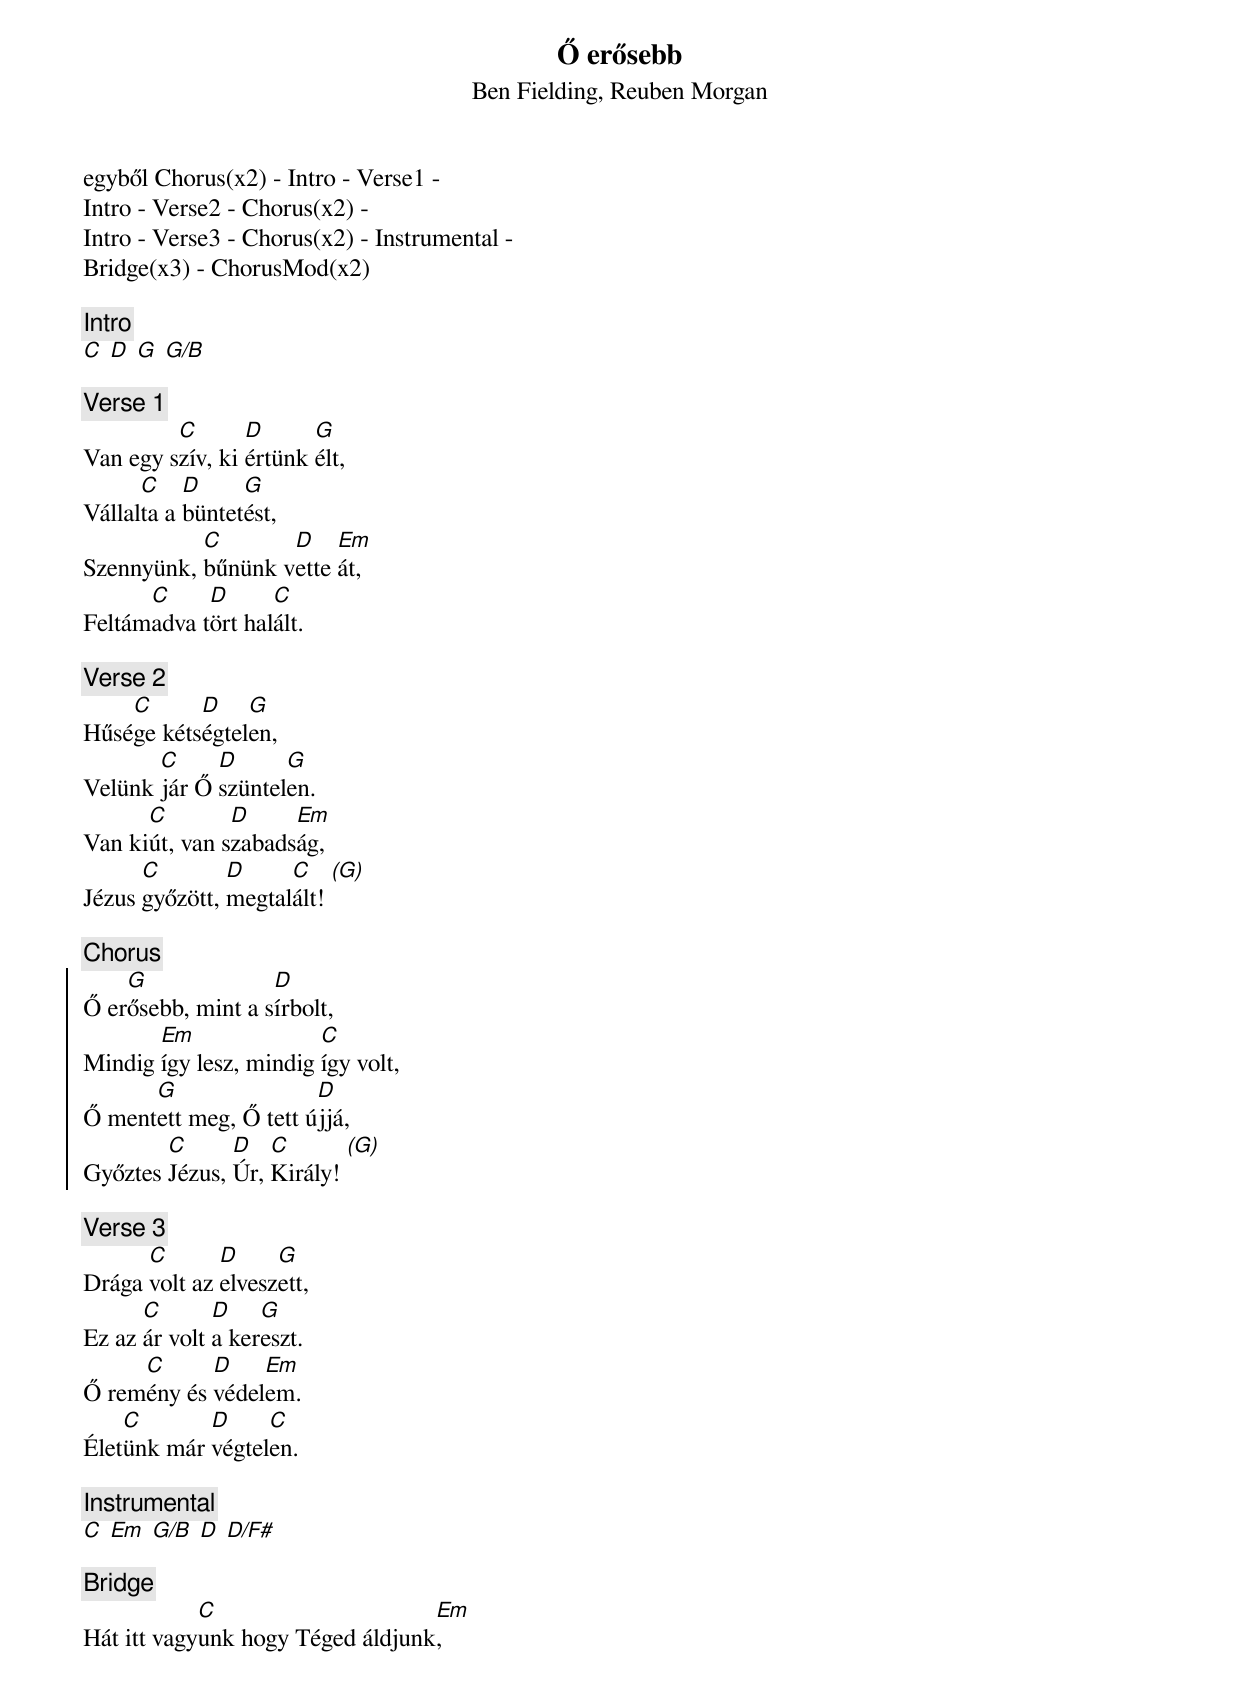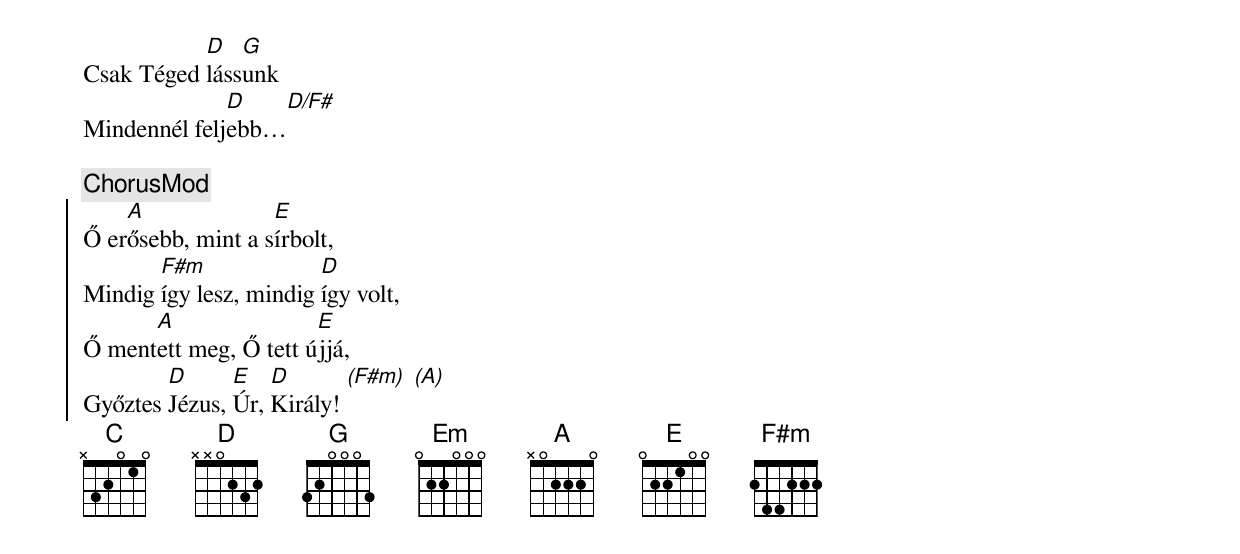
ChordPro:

{title: Ő erősebb}
{subtitle: Ben Fielding, Reuben Morgan}



egyből Chorus(x2) - Intro - Verse1 -
Intro - Verse2 - Chorus(x2) -
Intro - Verse3 - Chorus(x2) - Instrumental -
Bridge(x3) - ChorusMod(x2)

{c:Intro}
[C] [D] [G] [G/B]

{c:Verse 1}
Van egy s[C]zív, ki [D]értünk [G]élt,
Vállal[C]ta a [D]büntet[G]ést,
Szennyünk, [C]bűnünk v[D]ette [Em]át,
Feltám[C]adva t[D]ört hal[C]ált.

{c:Verse 2}
Hűsé[C]ge kéts[D]égtel[G]en,
Velünk [C]jár Ő [D]szüntel[G]en.
Van ki[C]út, van s[D]zabads[Em]ág,
Jézus [C]győzött, [D]megtal[C]ált! [(G)]

{c:Chorus}
{soc}
Ő er[G]ősebb, mint a s[D]írbolt,
Mindig [Em]így lesz, mindig [C]így volt,
Ő ment[G]ett meg, Ő tett ú[D]jjá,
Győztes [C]Jézus, [D]Úr, [C]Király! [(G)]
{eoc}

{c:Verse 3}
Drága [C]volt az [D]elvesz[G]ett,
Ez az [C]ár volt [D]a ker[G]eszt.
Ő rem[C]ény és [D]védel[Em]em.
Élet[C]ünk már [D]végtel[C]en.

{c:Instrumental}
[C] [Em] [G/B] [D] [D/F#]

{c:Bridge}
Hát itt vagy[C]unk hogy Téged áldjunk[Em],
Csak Téged [D]láss[G]unk
Mindennél felj[D]ebb…[D/F#]

{c:ChorusMod}
{soc}
Ő er[A]ősebb, mint a s[E]írbolt,
Mindig [F#m]így lesz, mindig [D]így volt,
Ő ment[A]ett meg, Ő tett ú[E]jjá,
Győztes [D]Jézus, [E]Úr, [D]Király! [(F#m)] [(A)]
{eoc}
